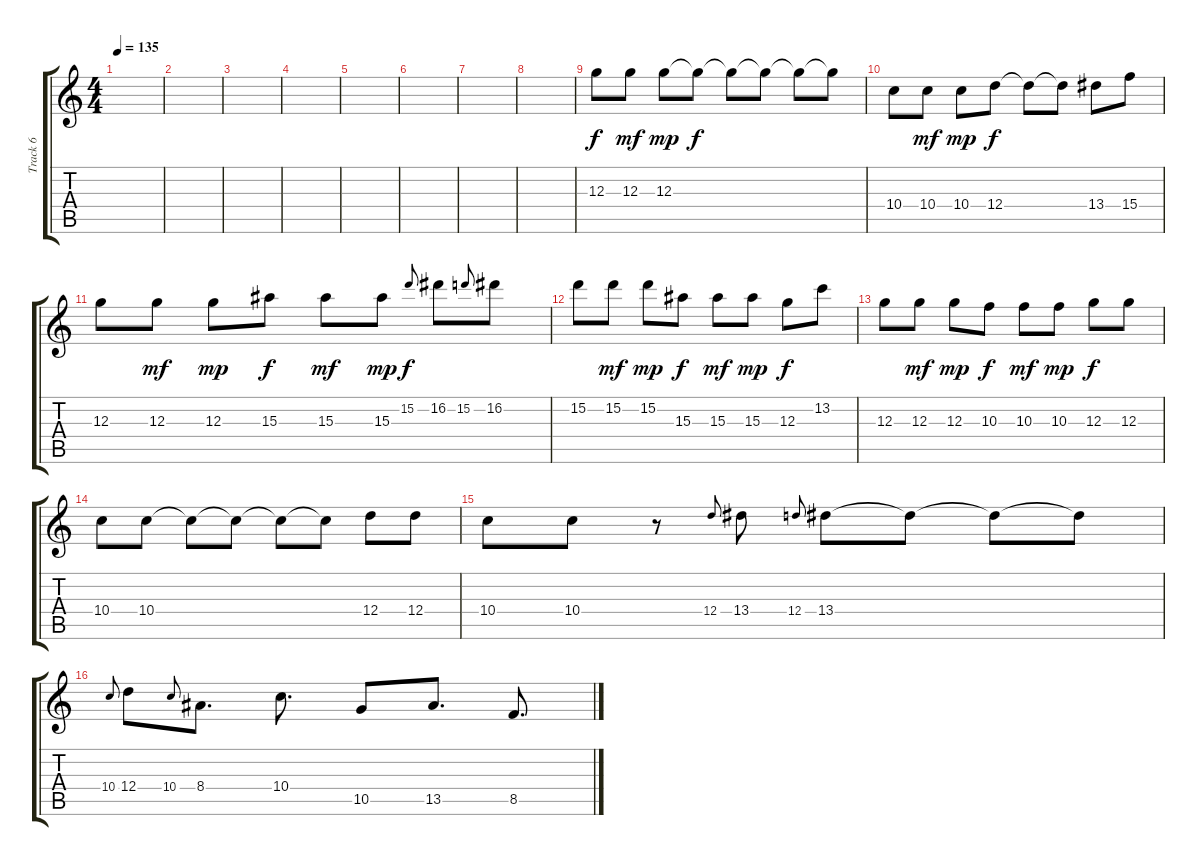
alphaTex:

\track ("Track 6" "Track 6") {instrument electricguitarclean}
\staff {score tabs}
\tuning (E4 B3 G3 D3 A2 E2) {hide}
\ts (4 4)
\tempo 135
\clef g2
\ks c
|
|
|
|
|
|
|
|
12.3.8 12.3.8{dy mf} 12.3.8{dy mp} 12.3{t}.8{dy f} 12.3{t}.8 12.3{t}.8 12.3{t}.8 12.3{t}.8 |
10.4.8 10.4.8{dy mf} 10.4.8{dy mp} 12.4.8{dy f} 12.4{t}.8 12.4{t}.8 13.4.8 15.4.8 |
12.3.8 12.3.8{dy mf} 12.3.8{dy mp} 15.3.8{dy f} 15.3.8{dy mf} 15.3.8{dy mp} 15.2.8{gr onbeat dy f} 16.2.8 15.2.8{gr onbeat} 16.2.8 |
15.2.8 15.2.8{dy mf} 15.2.8{dy mp} 15.3.8{dy f} 15.3.8{dy mf} 15.3.8{dy mp} 12.3.8{dy f} 13.2.8 |
12.3.8 12.3.8{dy mf} 12.3.8{dy mp} 10.3.8{dy f} 10.3.8{dy mf} 10.3.8{dy mp} 12.3.8{dy f} 12.3.8 |
10.4.8 10.4.8 10.4{t}.8 10.4{t}.8 10.4{t}.8 10.4{t}.8 12.4.8 12.4.8 |
10.4.8 10.4.8 r.8 12.4.8{gr onbeat} 13.4.8 12.4.8{gr onbeat} 13.4.8 13.4{t}.8 13.4{t}.8 13.4{t}.8 |
10.4.8{gr onbeat} 12.4.8 10.4.8{gr onbeat} 8.4.8{d} 10.4.8{d} 10.5.8 13.5.8{d} 8.5.8{d}
